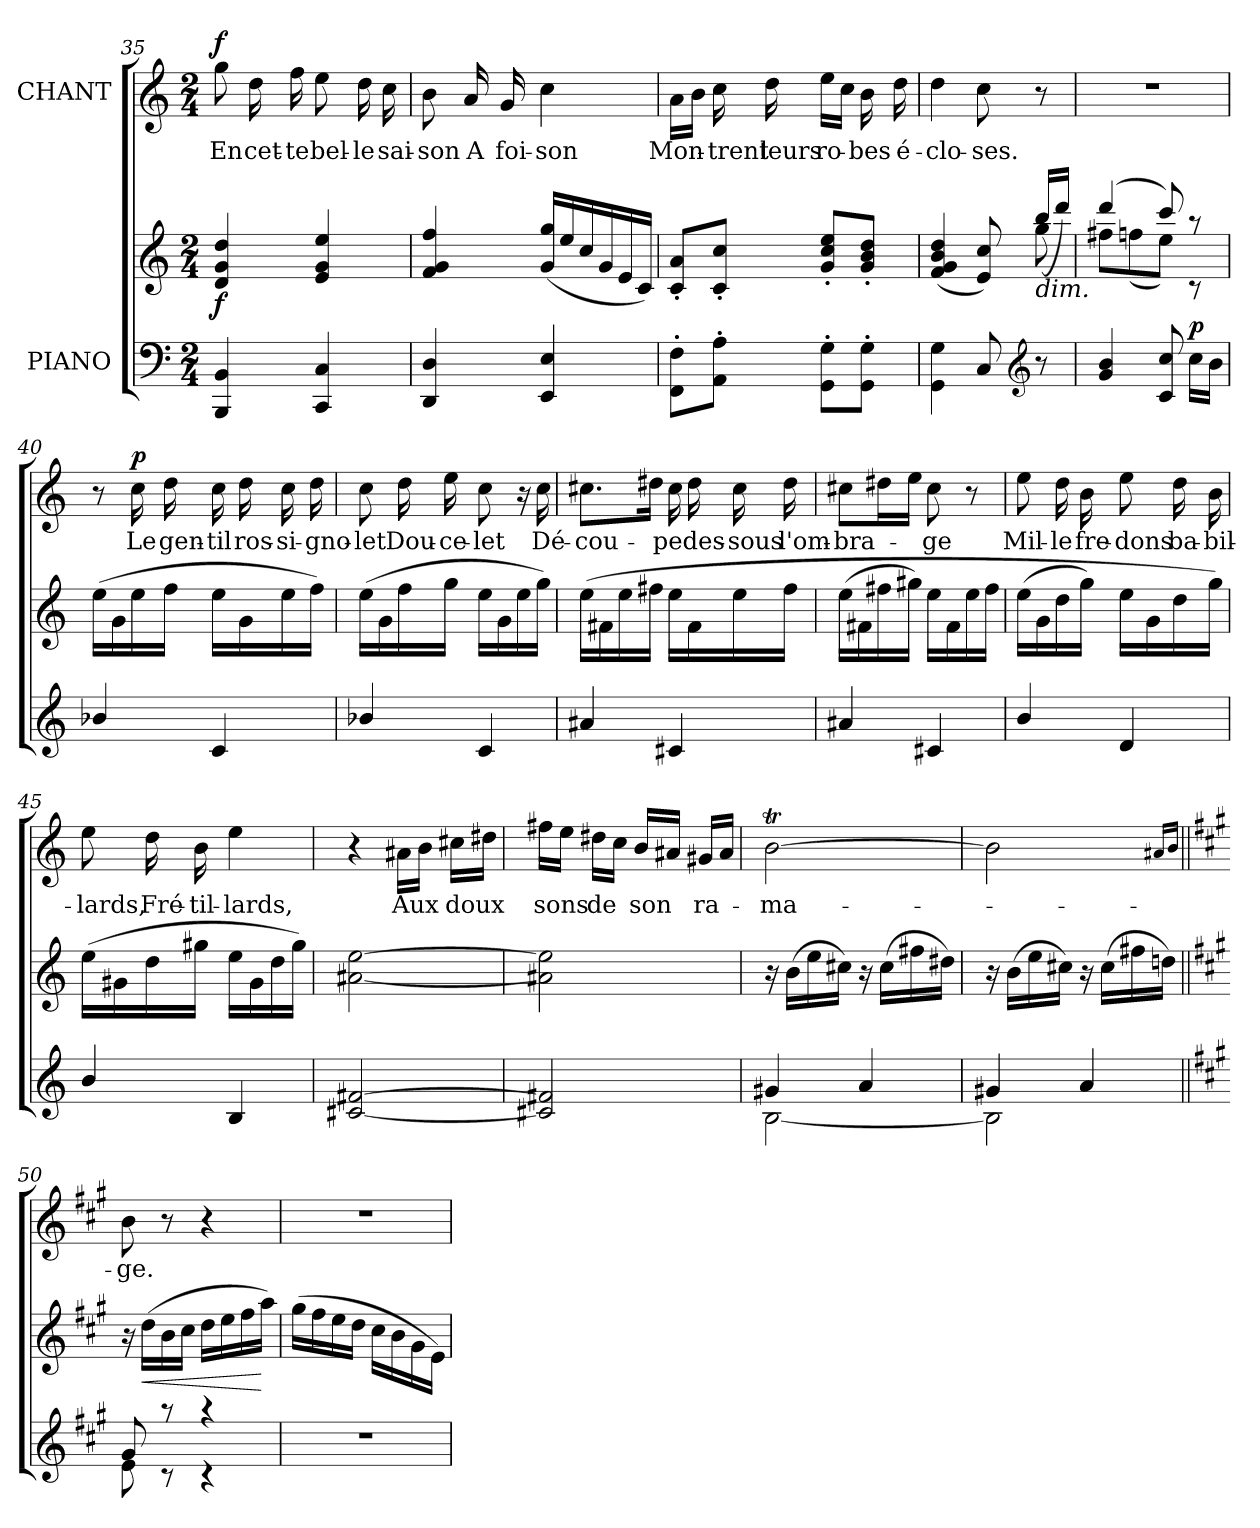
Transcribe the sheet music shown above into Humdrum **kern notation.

**kern	**kern	**dynam	**kern	**text	**dynam
*part2	*part2	*part2	*part1	*part1	*part1
*staff3	*staff2	*staff2/3	*staff1	*staff1	*staff1
*I"PIANO	*	*	*I"CHANT	*	*
*clefF4	*clefG2	*	*clefG2	*	*
*k[]	*k[]	*	*k[]	*	*
*C:	*C:	*	*C:	*	*
*M2/4	*M2/4	*	*M2/4	*	*
=35	=35	=35	=35	=35	=35
!	!	!LO:DY:b	!	!LO:LY:b	!LO:DY:a
4BBB/ 4BB/	4d/ 4g/ 4dd/	f	8gg\	En	f
!	!	!	!	!LO:LY:b	!
.	.	.	16dd\	cet-	.
!	!	!	!	!LO:LY:b	!
.	.	.	16ff\	-te	.
!	!	!	!	!LO:LY:b	!
4CC/ 4C/	4e/ 4g/ 4ee/	.	8ee\	bel-	.
!	!	!	!	!LO:LY:b	!
.	.	.	16dd\	-le	.
!	!	!	!	!LO:LY:b	!
.	.	.	16cc\	sai-	.
!!LO:LB:g=z
=36	=36	=36	=36	=36	=36
!	!	!	!	!LO:LY:b	!
4DD/ 4D/	4f/ 4g/ 4ff/	.	8b\	-son	.
!	!	!	!	!LO:LY:b	!
.	.	.	16a/	A	.
!	!	!	!	!LO:LY:b	!
.	.	.	16g/	foi-	.
*	*Xtuplet	*	*	*	*
!	!	!	!	!LO:LY:b	!
4EE/ 4E/	(<24g/ 24gg/LL	.	4cc\	-son	.
.	24ee/	.	.	.	.
.	24cc/	.	.	.	.
.	24g/	.	.	.	.
.	24e/	.	.	.	.
.	24c/JJ)	.	.	.	.
=37	=37	=37	=37	=37	=37
!	!	!	!	!LO:LY:b	!
8FF\'> 8F\'>L	8c/'< 8a/'<L	.	16a\LL	Mon-	.
.	.	.	16b\JJ	.	.
!	!	!	!	!LO:LY:b	!
8AA\'> 8A\'>J	8c/'< 8cc/'<J	.	16cc\	-trent	.
!	!	!	!	!LO:LY:b	!
.	.	.	16dd\	leurs	.
!	!	!	!	!LO:LY:b	!
8GG\'> 8G\'>L	8g/'< 8cc/'< 8ee/'<L	.	16ee\LL	ro-	.
.	.	.	16cc\JJ	.	.
!	!	!	!	!LO:LY:b	!
8GG\'> 8G\'>J	8g/'< 8b/'< 8dd/'<J	.	16b\	-bes	.
!	!	!	!	!LO:LY:b	!
.	.	.	16dd\	é-	.
=38	=38	=38	=38	=38	=38
*	*^	*	*	*	*
!	!	!	!	!	!LO:LY:b	!
4GG\ 4G\	(4f/ 4g/ 4b/ 4dd/	4ryy	.	4dd\	-clo-	.
!	!	!	!	!	!LO:LY:b	!
8C/	8e/ 8cc/)	8ryy	.	8cc\	-ses.	.
*clefG2	*	*	*	*	*	*
!	!LO:TX:b:i:t=dim.	!	!	!	!	!
8r	8gg\	(>16bb/LL	.	8r	.	.
.	.	16ddd/JJ)	.	.	.	.
=39	=39	=39	=39	=39	=39	=39
!	!	!	!	!LO:N:vis=1	!	!
4g/ 4b/	(4ddd/	(<8ff#X\L	.	2r	.	.
.	.	(8ffn\	.	.	.	.
8c/ 8cc/	8ccc/)	8ee\J)	.	.	.	.
!	!	!	!LO:DY:a=2	!	!	!
16cc\LL	8raa	8rc	p	.	.	.
16b\JJ	.	.	.	.	.	.
*	*v	*v	*	*	*	*
!!LO:LB:g=z
=40	=40	=40	=40	=40	=40
4b-X/	(>16ee\LL	.	8r	.	.
.	16g\	.	.	.	.
!	!	!	!	!LO:LY:b	!LO:DY:a
.	16ee\	.	16cc\	Le	p
!	!	!	!	!LO:LY:b	!
.	16ff\JJ	.	16dd\	gen-	.
!	!	!	!	!LO:LY:b	!
4c/	16ee\LL	.	16cc\	-til	.
!	!	!	!	!LO:LY:b	!
.	16g\	.	16dd\	ros-	.
!	!	!	!	!LO:LY:b	!
.	16ee\	.	16cc\	-si-	.
!	!	!	!	!LO:LY:b	!
.	16ff\JJ)	.	16dd\	-gno-	.
=41	=41	=41	=41	=41	=41
!	!	!	!	!LO:LY:b	!
4b-X/	(>16ee\LL	.	8cc\	-let	.
.	16g\	.	.	.	.
!	!	!	!	!LO:LY:b	!
.	16ff\	.	16dd\	Dou-	.
!	!	!	!	!LO:LY:b	!
.	16gg\JJ	.	16ee\	-ce-	.
!	!	!	!	!LO:LY:b	!
4c/	16ee\LL	.	8cc\	-let	.
.	16g\	.	.	.	.
.	16ee\	.	16r	.	.
!	!	!	!	!LO:LY:b	!
.	16gg\JJ)	.	16cc\	Dé-	.
=42	=42	=42	=42	=42	=42
!	!	!	!	!LO:LY:b	!
4a#X/	(>16ee\LL	.	8.cc#X\L	-cou-	.
.	16f#X\	.	.	.	.
.	16ee\	.	.	.	.
.	16ff#X\JJ	.	16dd#X\Jk	.	.
!	!	!	!	!LO:LY:b	!
4c#X/	16ee\LL	.	16cc#\	-pe	.
!	!	!	!	!LO:LY:b	!
.	16f#\	.	16dd#\	des-	.
!	!	!	!	!LO:LY:b	!
.	16ee\	.	16cc#\	-sous	.
!	!	!	!	!LO:LY:b	!
.	16ff#\JJ	.	16dd#\	l'om-	.
=43	=43	=43	=43	=43	=43
!	!	!	!	!LO:LY:b	!
4a#X/	(<16ee\LL	.	8cc#X\L	-bra-	.
.	16f#X\	.	.	.	.
.	16ff#X\	.	16dd#X\L	.	.
.	16gg#X\JJ)	.	16ee\JJ	.	.
!	!	!	!	!LO:LY:b	!
4c#X/	16ee\LL	.	8cc#\	-ge	.
.	16f#\	.	.	.	.
.	16ee\	.	8r	.	.
.	16ff#\JJ	.	.	.	.
!!LO:PB:g=z
=44	=44	=44	=44	=44	=44
!	!	!	!	!LO:LY:b	!
4b/	(>16ee\LL	.	8ee\	Mil-	.
.	16g\	.	.	.	.
!	!	!	!	!LO:LY:b	!
.	16dd\	.	16dd\	-le	.
!	!	!	!	!LO:LY:b	!
.	16gg\JJ)	.	16b\	fre-	.
!	!	!	!	!LO:LY:b	!
4d/	16ee\LL	.	8ee\	-dons	.
.	16g\	.	.	.	.
!	!	!	!	!LO:LY:b	!
.	16dd\	.	16dd\	ba-	.
!	!	!	!	!LO:LY:b	!
.	16gg\JJ)	.	16b\	-bil-	.
=45	=45	=45	=45	=45	=45
!	!	!	!	!LO:LY:b	!
4b/	(>16ee\LL	.	8ee\	-lards,	.
.	16g#X\	.	.	.	.
!	!	!	!	!LO:LY:b	!
.	16dd\	.	16dd\	Fré-	.
!	!	!	!	!LO:LY:b	!
.	16gg#X\JJ	.	16b\	-til-	.
!	!	!	!	!LO:LY:b	!
4B/	16ee\LL	.	4ee\	-lards,	.
.	16g#\	.	.	.	.
.	16dd\	.	.	.	.
.	16gg#\JJ)	.	.	.	.
=46	=46	=46	=46	=46	=46
[2c#X/ [2f#X/	[<2a#X\ [>2ee\	.	4r	.	.
!	!	!	!	!LO:LY:b	!
.	.	.	16a#X\LL	Aux	.
.	.	.	16b\JJ	.	.
!	!	!	!	!LO:LY:b	!
.	.	.	16cc#X\LL	doux	.
.	.	.	16dd#X\JJ	.	.
!!LO:LB:g=z
=47	=47	=47	=47	=47	=47
!	!	!	!	!LO:LY:b	!
2c#X/] 2f#X/]	2a#X\] 2ee\]	.	16ff#X\LL	sons	.
.	.	.	16ee\JJ	.	.
!	!	!	!	!LO:LY:b	!
.	.	.	16dd#X\LL	de	.
.	.	.	16cc\JJ	.	.
!	!	!	!	!LO:LY:b	!
.	.	.	16b/LL	son	.
.	.	.	16a#X/JJ	.	.
!	!	!	!	!LO:LY:b	!
.	.	.	16g#X/LL	ra-	.
.	.	.	16a#/JJ	.	.
=48	=48	=48	=48	=48	=48
*^	*	*	*	*	*
!	!	!	!	!	!LO:LY:b	!
4g#X/	[<2B\	16r	.	[2bt\	-ma-	.
.	.	(>16b\LL	.	.	.	.
.	.	16ee\	.	.	.	.
.	.	16cc#X\JJ)	.	.	.	.
4a/	.	16r	.	.	.	.
.	.	(>16cc#\LL	.	.	.	.
.	.	16ff#X\	.	.	.	.
.	.	16dd#X\JJ)	.	.	.	.
=49	=49	=49	=49	=49	=49	=49
4g#X/	2B\]	16r	.	2b\]	.	.
.	.	(>16b\LL	.	.	.	.
.	.	16ee\	.	.	.	.
.	.	16cc#X\JJ)	.	.	.	.
4a/	.	16r	.	.	.	.
.	.	(>16cc#\LL	.	.	.	.
.	.	16ff#X\	.	.	.	.
.	.	16ddn\JJ)	.	.	.	.
.	.	.	.	16qa#X/LL	.	.
.	.	.	.	16qbTTT/JJ	.	.
!!LO:LB:g=z
=50||	=50||	=50||	=50||	=50||	=50||	=50||
*k[f#c#g#]	*	*k[f#c#g#]	*	*k[f#c#g#]	*	*
*A:	*	*A:	*	*A:	*	*
!	!	!	!	!	!LO:LY:b	!
8g#/	8e\	16r	.	8b\	-ge.	.
!	!	!	!LO:HP:b	!	!	!
.	.	(>16dd\LL	<	.	.	.
8raa	8rc	16b\	.	8r	.	.
.	.	16cc#\JJ	.	.	.	.
4raa	4rc	16dd\LL	.	4r	.	.
.	.	16ee\	.	.	.	.
.	.	16ff#\	.	.	.	.
.	.	16aa\JJ)	[	.	.	.
*v	*v	*	*	*	*	*
=51	=51	=51	=51	=51	=51
!LO:N:vis=1	!	!	!LO:N:vis=1	!	!
2r	(>16gg#\LL	.	2r	.	.
.	16ff#\	.	.	.	.
.	16ee\	.	.	.	.
.	16dd\JJ	.	.	.	.
.	16cc#\LL	.	.	.	.
.	16b\	.	.	.	.
.	16g#\	.	.	.	.
.	16e\JJ)	.	.	.	.
=	=	=	=	=	=
*-	*-	*-	*-	*-	*-
